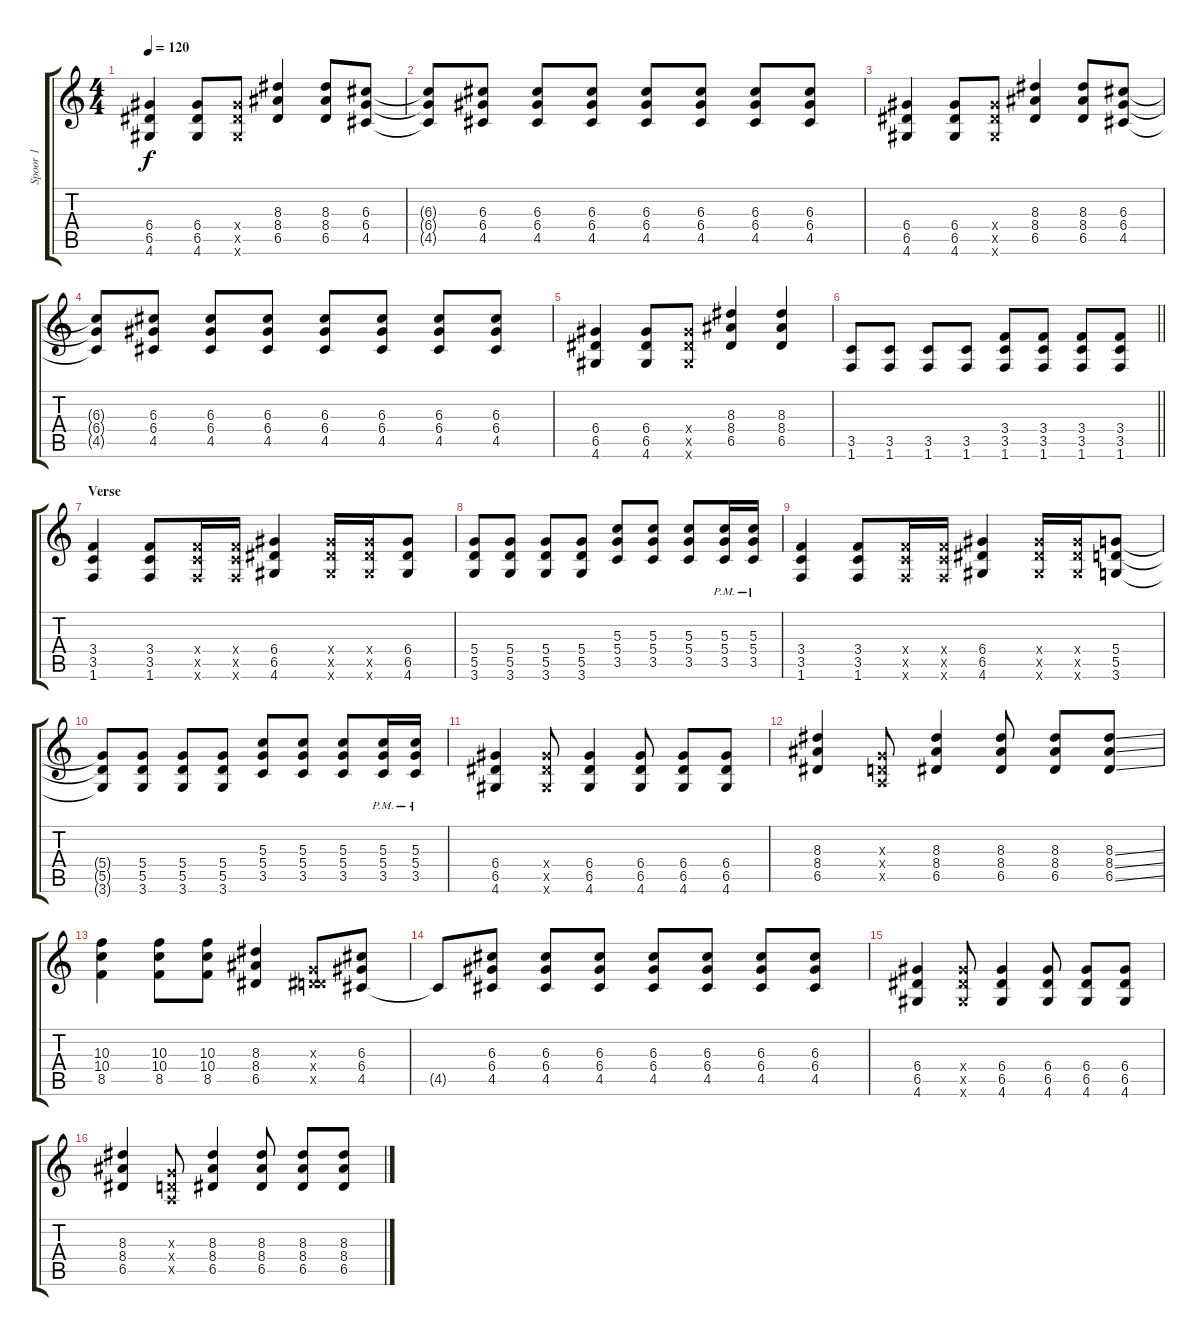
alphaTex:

\track ("Spoor 1" "Spoor 1") {instrument acousticguitarsteel}
\staff {score tabs}
\tuning (E4 B3 G3 D3 A2 E2) {hide}
\ts (4 4)
\tempo 120
\clef g2
\ks c
(6.4 6.5 4.6).4{dy f} (6.4 6.5 4.6).8 (6.4{x} 6.5{x} 4.6{x}).8 (8.3 8.4 6.5).4 (8.3 8.4 6.5).8 (6.3 6.4 4.5).8 |
(6.3{t} 6.4{t} 4.5{t}).8 (6.3 6.4 4.5).8 (6.3 6.4 4.5).8 (6.3 6.4 4.5).8 (6.3 6.4 4.5).8 (6.3 6.4 4.5).8 (6.3 6.4 4.5).8 (6.3 6.4 4.5).8 |
(6.4 6.5 4.6).4 (6.4 6.5 4.6).8 (6.4{x} 6.5{x} 4.6{x}).8 (8.3 8.4 6.5).4 (8.3 8.4 6.5).8 (6.3 6.4 4.5).8 |
(6.3{t} 6.4{t} 4.5{t}).8 (6.3 6.4 4.5).8 (6.3 6.4 4.5).8 (6.3 6.4 4.5).8 (6.3 6.4 4.5).8 (6.3 6.4 4.5).8 (6.3 6.4 4.5).8 (6.3 6.4 4.5).8 |
(6.4 6.5 4.6).4 (6.4 6.5 4.6).8 (6.4{x} 6.5{x} 4.6{x}).8 (8.3 8.4 6.5).4 (8.3 8.4 6.5).4 |
\barLineRight lightlight
(3.5 1.6).8 (3.5 1.6).8 (3.5 1.6).8 (3.5 1.6).8 (3.4 3.5 1.6).8 (3.4 3.5 1.6).8 (3.4 3.5 1.6).8 (3.4 3.5 1.6).8 |
\section ("" "Verse ")
(3.4 3.5 1.6).4 (3.4 3.5 1.6).8 (3.4{x} 3.5{x} 1.6{x}).16 (3.4{x} 3.5{x} 1.6{x}).16 (6.4 6.5 4.6).4 (6.4{x} 6.5{x} 4.6{x}).16 (6.4{x} 6.5{x} 4.6{x}).16 (6.4 6.5 4.6).8 |
(5.4 5.5 3.6).8 (5.4 5.5 3.6).8 (5.4 5.5 3.6).8 (5.4 5.5 3.6).8 (5.3 5.4 3.5).8 (5.3 5.4 3.5).8 (5.3 5.4 3.5).8 (5.3{pm} 5.4{pm} 3.5{pm}).16 (5.3{pm} 5.4{pm} 3.5{pm}).16 |
(3.4 3.5 1.6).4 (3.4 3.5 1.6).8 (3.4{x} 3.5{x} 1.6{x}).16 (3.4{x} 3.5{x} 1.6{x}).16 (6.4 6.5 4.6).4 (6.4{x} 6.5{x} 4.6{x}).16 (6.4{x} 6.5{x} 4.6{x}).16 (5.4 5.5 3.6).8 |
(5.4{t} 5.5{t} 3.6{t}).8 (5.4 5.5 3.6).8 (5.4 5.5 3.6).8 (5.4 5.5 3.6).8 (5.3 5.4 3.5).8 (5.3 5.4 3.5).8 (5.3 5.4 3.5).8 (5.3{pm} 5.4{pm} 3.5{pm}).16 (5.3{pm} 5.4{pm} 3.5{pm}).16 |
(6.4 6.5 4.6).4 (6.4{x} 6.5{x} 4.6{x}).8 (6.4 6.5 4.6).4 (6.4 6.5 4.6).8 (6.4 6.5 4.6).8 (6.4 6.5 4.6).8 |
(8.3 8.4 6.5).4 (0.3{x} 0.4{x} 0.5{x}).8 (8.3 8.4 6.5).4 (8.3 8.4 6.5).8 (8.3 8.4 6.5).8 (8.3{ss} 8.4{ss} 6.5{ss}).8 |
(10.3 10.4 8.5).4 (10.3 10.4 8.5).8 (10.3 10.4 8.5).8 (8.3 8.4 6.5).4 (0.3{x} 0.4{x} 6.5{x}).8 (6.3 6.4 4.5).8 |
4.5{t}.8 (6.3 6.4 4.5).8 (6.3 6.4 4.5).8 (6.3 6.4 4.5).8 (6.3 6.4 4.5).8 (6.3 6.4 4.5).8 (6.3 6.4 4.5).8 (6.3 6.4 4.5).8 |
(6.4 6.5 4.6).4 (6.4{x} 6.5{x} 4.6{x}).8 (6.4 6.5 4.6).4 (6.4 6.5 4.6).8 (6.4 6.5 4.6).8 (6.4 6.5 4.6).8 |
(8.3 8.4 6.5).4 (0.3{x} 0.4{x} 0.5{x}).8 (8.3 8.4 6.5).4 (8.3 8.4 6.5).8 (8.3 8.4 6.5).8 (8.3 8.4 6.5).8
